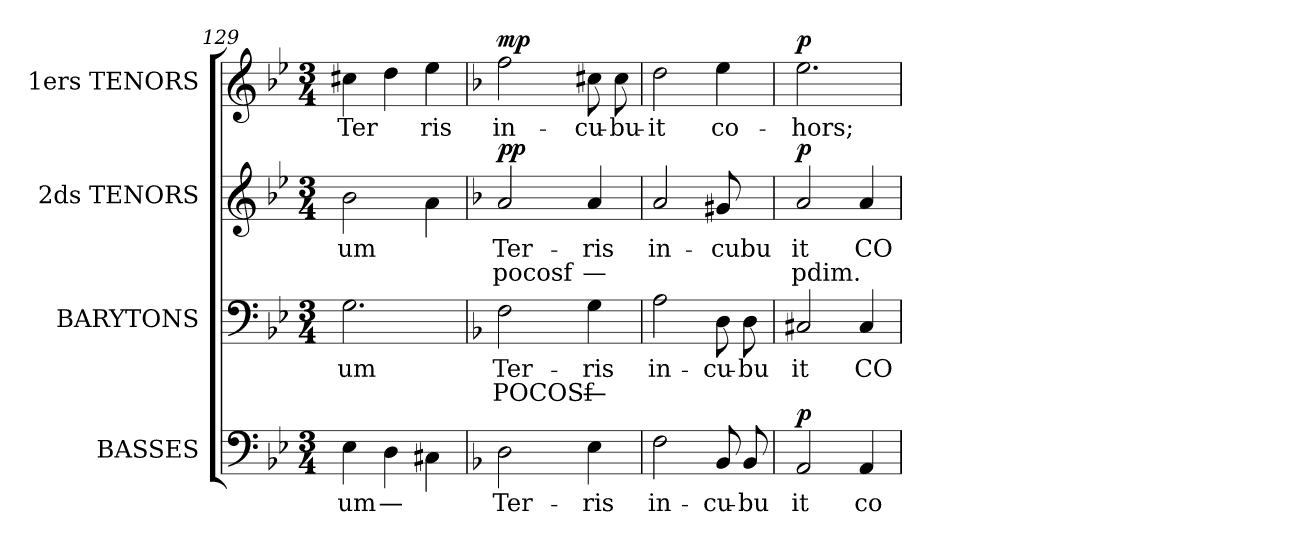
**kern	**text	**dynam	**kern	**text	**text	**kern	**text	**text	**dynam	**kern	**text	**dynam
*part4	*part4	*part4	*part3	*part3	*part3	*part2	*part2	*part2	*part2	*part1	*part1	*part1
*staff4	*staff4	*staff4	*staff3	*staff3	*staff3	*staff2	*staff2	*staff2	*staff2	*staff1	*staff1	*staff1
*I"BASSES	*	*	*I"BARYTONS	*	*	*I"2ds TENORS	*	*	*	*I"1ers TENORS	*	*
*I'BAS.	*	*	*I'BAR.	*	*	*	*	*	*	*	*	*
*clefF4	*	*	*clefF4	*	*	*clefG2	*	*	*	*clefG2	*	*
*k[b-e-]	*	*	*k[b-e-]	*	*	*k[b-e-]	*	*	*	*k[b-e-]	*	*
*M3/4	*	*	*M3/4	*	*	*M3/4	*	*	*	*M3/4	*	*
=129	=129	=129	=129	=129	=129	=129	=129	=129	=129	=129	=129	=129
4E-i\	um	.	2.Gi\	um	.	2b-i\	um	.	.	4cc#Xi\	Ter	.
4Di\	—	.	.	.	.	.	.	.	.	4ddi\	--	.
4C#Xi\	.	.	.	.	.	4ai\	.	.	.	4ee-i\	ris	.
!!LO:PB:g=z
=130	=130	=130	=130	=130	=130	=130	=130	=130	=130	=130	=130	=130
*k[b-]	*	*	*k[b-]	*	*	*k[b-]	*	*	*	*k[b-]	*	*
!	!	!	!	!	!	!	!	!	!LO:DY:a	!	!	!LO:DY:a
2Di\	Ter-	.	2Fi\	Ter-	POCOSf	2ai/	Ter-	pосоsf	pp	2ffi\	in-	mp
4Ei\	ris	.	4Gi\	ris	—	4ai/	ris	—	.	8cc#Xi\	cu-	.
.	.	.	.	.	.	.	.	.	.	8cc#i\	bu-	.
=131	=131	=131	=131	=131	=131	=131	=131	=131	=131	=131	=131	=131
2Fi\	in-	.	2Ai\	in-	.	2ai/	in-	.	.	2ddi\	it	.
8BB-i/	cu-	.	8Di\	cu-	.	8g#Xi/	cubu	.	.	4eei\	co-	.
8BB-i/	bu	.	8Di\	bu	.	8ryy	.	.	.	.	.	.
=132	=132	=132	=132	=132	=132	=132	=132	=132	=132	=132	=132	=132
!	!	!LO:DY:a	!	!	!	!	!	!	!LO:DY:a	!	!	!LO:DY:a
2AAi/	it	p	2C#Xi/	it	.	2ai/	it	pdim.	p	2.eei\	hors;	p
4AAi/	co-	.	4C#i/	CO	.	4ai/	CO	.	.	.	.	.
=	=	=	=	=	=	=	=	=	=	=	=	=
*-	*-	*-	*-	*-	*-	*-	*-	*-	*-	*-	*-	*-
